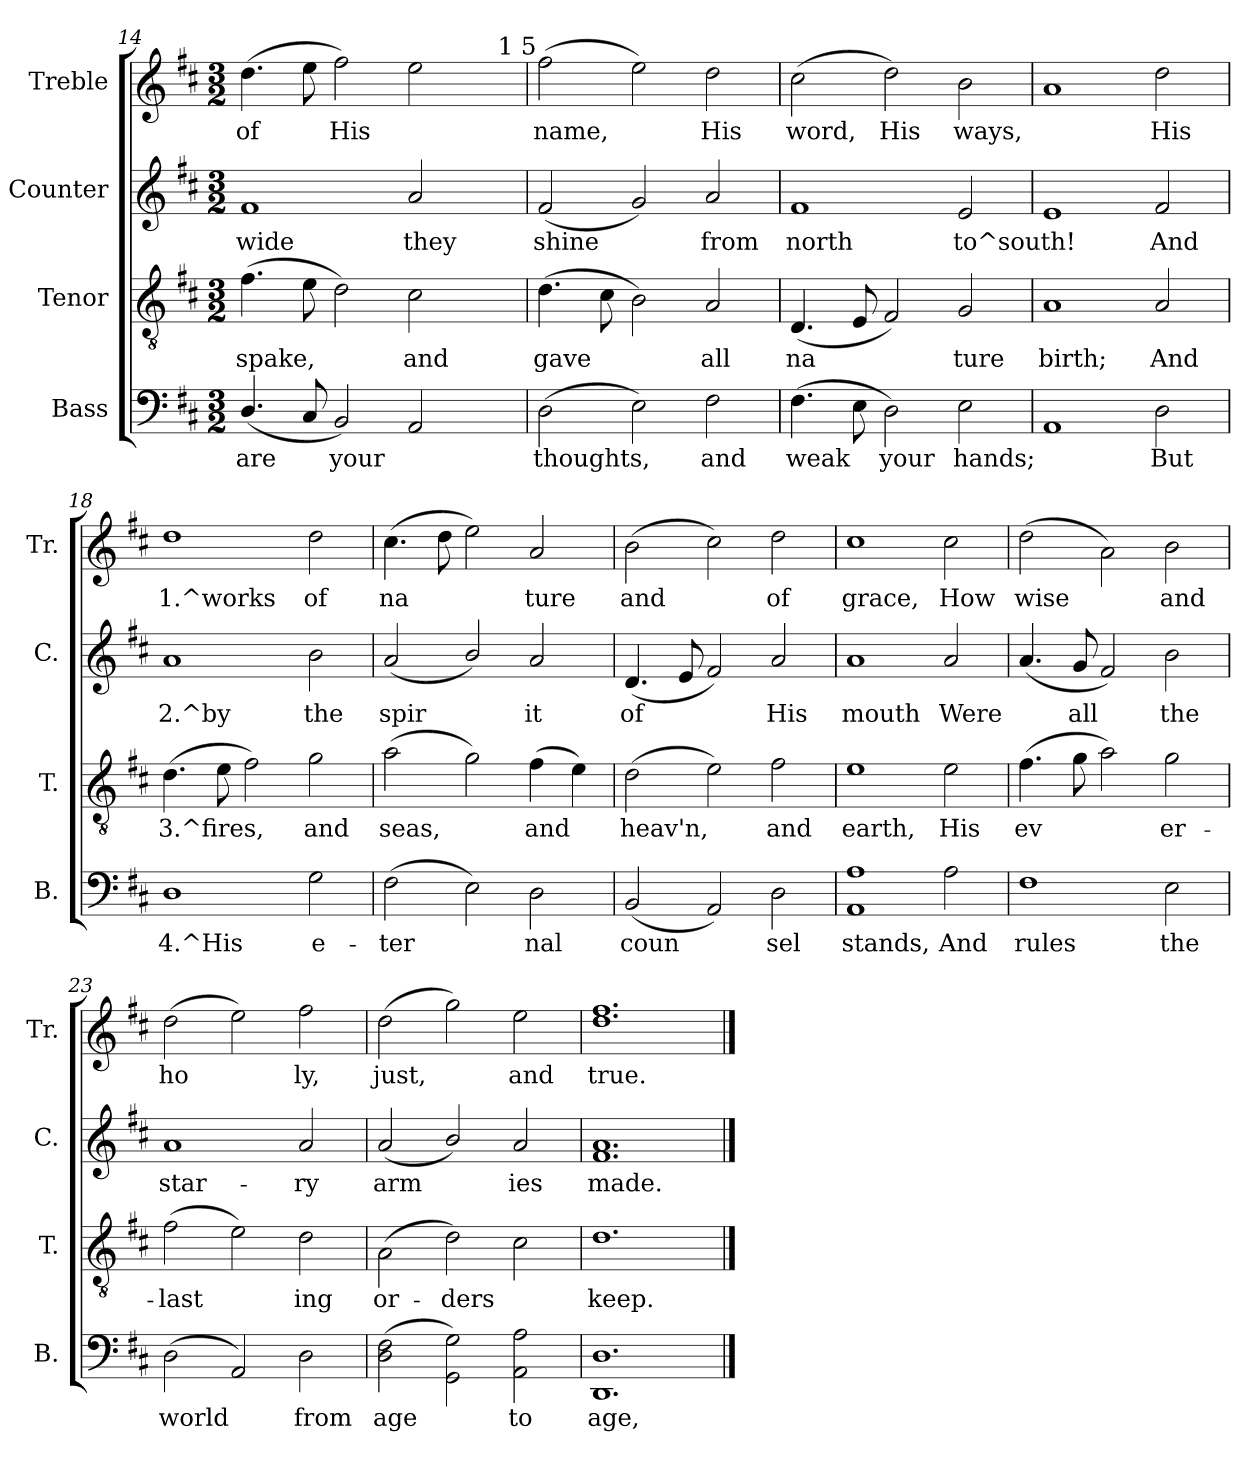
**kern	**text	**kern	**text	**kern	**text	**kern	**text
*part4	*part4	*part3	*part3	*part2	*part2	*part1	*part1
*staff4	*staff4	*staff3	*staff3	*staff2	*staff2	*staff1	*staff1
*I"Bass	*	*I"Tenor	*	*I"Counter	*	*I"Treble	*
*I'B.	*	*I'T.	*	*I'C.	*	*I'Tr.	*
*clefF4	*	*clefGv2	*	*clefG2	*	*clefG2	*
*k[f#c#]	*	*k[f#c#]	*	*k[f#c#]	*	*k[f#c#]	*
*D:	*	*D:	*	*D:	*	*D:	*
*M3/2	*	*M3/2	*	*M3/2	*	*M3/2	*
=14	=14	=14	=14	=14	=14	=14	=14
!	!LO:LY:b:rj	!	!LO:LY:b:rj	!	!LO:LY:b:rj	!	!LO:LY:b:rj
*	*	*	*	*	*	*^	*
(<4.D/	are	(>4.f#\	spake,	1f#	wide	(>4.dd\	1ryy	of
!	!LO:LY:b:rj	!	!LO:LY:b:rj	!	!	!	!	!LO:LY:b:rj
8C#/	.	8e\	.	.	.	8ee\	.	.
!	!LO:LY:b:rj	!	!LO:LY:b:rj	!	!	!	!	!LO:LY:b:rj
2BB/)	your	2d\)	.	.	.	2ff#\)	.	His
!	!LO:LY:b:rj	!	!LO:LY:b:rj	!	!LO:LY:b:rj	!	!	!LO:LY:b:rj
2AA/	.	2c#\	and	2a/	they	2ee\	4ryy	.
.	.	.	.	.	.	.	8ryy	.
.	.	.	.	.	.	.	64ryy	.
!	!	!	!	!	!	!	!LO:TX:a:t=1 5	!
.	.	.	.	.	.	.	16..ryy	.
=15	=15	=15	=15	=15	=15	=15	=15	=15
!	!LO:LY:b:rj	!	!LO:LY:b:rj	!	!LO:LY:b:rj	!	!	!LO:LY:b:rj
*	*	*	*	*	*	*v	*v	*
(>2D\	thoughts,	(>4.d\	gave	(<2f#/	shine	(>2ff#\	name,
!	!	!	!LO:LY:b:rj	!	!	!	!
.	.	8c#\	.	.	.	.	.
!	!LO:LY:b:rj	!	!LO:LY:b:rj	!	!LO:LY:b:rj	!	!LO:LY:b:rj
2E\)	.	2B\)	.	2g/)	.	2ee\)	.
!	!LO:LY:b:rj	!	!LO:LY:b:rj	!	!LO:LY:b:rj	!	!LO:LY:b:rj
2F#\	and	2A/	all	2a/	from	2dd\	His
=16	=16	=16	=16	=16	=16	=16	=16
!	!LO:LY:b:rj	!	!LO:LY:b:rj	!	!LO:LY:b:rj	!	!LO:LY:b:rj
(>4.F#\	weak	(<4.D/	na-	1f#	north	(>2cc#\	word,
!	!LO:LY:b:rj	!	!LO:LY:b:rj	!	!	!	!
8E\	.	8E/	--	.	.	.	.
!	!LO:LY:b:rj	!	!LO:LY:b:rj	!	!	!	!LO:LY:b:rj
2D\)	your	2F#/)	--	.	.	2dd\)	His
!	!LO:LY:b:rj	!	!LO:LY:b:rj	!	!LO:LY:b:rj	!	!LO:LY:b:rj
2E\	hands;	2G/	-ture	2e/	to^south!	2b\	ways,
=17	=17	=17	=17	=17	=17	=17	=17
!	!LO:LY:b:rj	!	!LO:LY:b:rj	!	!LO:LY:b:rj	!	!LO:LY:b:rj
1AA	.	1A	birth;	1e	.	1a	.
!	!LO:LY:b:rj	!	!LO:LY:b:rj	!	!LO:LY:b:rj	!	!LO:LY:b:rj
2D\	But	2A/	And	2f#/	And	2dd\	His
!!LO:PB:g=z
=18	=18	=18	=18	=18	=18	=18	=18
!	!LO:LY:b:rj	!	!LO:LY:b:rj	!	!LO:LY:b:rj	!	!LO:LY:b:rj
1D	4.^His	(>4.d\	3.^fires,	1a	2.^by	1dd	1.^works
!	!	!	!LO:LY:b:rj	!	!	!	!
.	.	8e\	.	.	.	.	.
!	!	!	!LO:LY:b:rj	!	!	!	!
.	.	2f#\)	.	.	.	.	.
!	!LO:LY:b:rj	!	!LO:LY:b:rj	!	!LO:LY:b:rj	!	!LO:LY:b:rj
2G\	e-	2g\	and	2b\	the	2dd\	of
=19	=19	=19	=19	=19	=19	=19	=19
!	!LO:LY:b:rj	!	!LO:LY:b:rj	!	!LO:LY:b:rj	!	!LO:LY:b:rj
(>2F#\	-ter-	(>2a\	seas,	(<2a/	spir-	(>4.cc#\	na-
!	!	!	!	!	!	!	!LO:LY:b:rj
.	.	.	.	.	.	8dd\	--
!	!LO:LY:b:rj	!	!LO:LY:b:rj	!	!LO:LY:b:rj	!	!LO:LY:b:rj
2E\)	--	2g\)	.	2b/)	--	2ee\)	--
!	!LO:LY:b:rj	!	!LO:LY:b:rj	!	!LO:LY:b:rj	!	!LO:LY:b:rj
2D\	-nal	(>4f#\	and	2a/	-it	2a/	-ture
!	!	!	!LO:LY:b:rj	!	!	!	!
.	.	4e\)	.	.	.	.	.
=20	=20	=20	=20	=20	=20	=20	=20
!	!LO:LY:b:rj	!	!LO:LY:b:rj	!	!LO:LY:b:rj	!	!LO:LY:b:rj
(<2BB/	coun-	(>2d\	heav'n,	(<4.d/	of	(>2b\	and
!	!	!	!	!	!LO:LY:b:rj	!	!
.	.	.	.	8e/	.	.	.
!	!LO:LY:b:rj	!	!LO:LY:b:rj	!	!LO:LY:b:rj	!	!LO:LY:b:rj
2AA/)	--	2e\)	.	2f#/)	.	2cc#\)	.
!	!LO:LY:b:rj	!	!LO:LY:b:rj	!	!LO:LY:b:rj	!	!LO:LY:b:rj
2D\	-sel	2f#\	and	2a/	His	2dd\	of
=21	=21	=21	=21	=21	=21	=21	=21
!	!LO:LY:b:rj	!	!LO:LY:b:rj	!	!LO:LY:b:rj	!	!LO:LY:b:rj
1A 1AA	stands,	1e	earth,	1a	mouth	1cc#	grace,
!	!LO:LY:b:rj	!	!LO:LY:b:rj	!	!LO:LY:b:rj	!	!LO:LY:b:rj
2A\	And	2e\	His	2a/	Were	2cc#\	How
=22	=22	=22	=22	=22	=22	=22	=22
!	!LO:LY:b:rj	!	!LO:LY:b:rj	!	!LO:LY:b:rj	!	!LO:LY:b:rj
1F#	rules	(>4.f#\	ev-	(<4.a/	.	(>2dd\	wise
!	!	!	!LO:LY:b:rj	!	!LO:LY:b:rj	!	!
.	.	8g\	--	8g/	all	.	.
!	!	!	!LO:LY:b:rj	!	!LO:LY:b:rj	!	!LO:LY:b:rj
.	.	2a\)	--	2f#/)	.	2a\)	.
!	!LO:LY:b:rj	!	!LO:LY:b:rj	!	!LO:LY:b:rj	!	!LO:LY:b:rj
2E\	the	2g\	-er-	2b\	the	2b\	and
=23	=23	=23	=23	=23	=23	=23	=23
!	!LO:LY:b:rj	!	!LO:LY:b:rj	!	!LO:LY:b:rj	!	!LO:LY:b:rj
(>2D\	world	(>2f#\	-last-	1a	star-	(>2dd\	ho-
!	!LO:LY:b:rj	!	!LO:LY:b:rj	!	!	!	!LO:LY:b:rj
2AA/)	.	2e\)	--	.	.	2ee\)	--
!	!LO:LY:b:rj	!	!LO:LY:b:rj	!	!LO:LY:b:rj	!	!LO:LY:b:rj
2D\	from	2d\	-ing	2a/	-ry	2ff#\	-ly,
=24	=24	=24	=24	=24	=24	=24	=24
!	!LO:LY:b:rj	!	!LO:LY:b:rj	!	!LO:LY:b:rj	!	!LO:LY:b:rj
(>2F#\ 2D\	age	(>2A\	or-	(<2a/	arm-	(>2dd\	just,
!	!LO:LY:b:rj	!	!LO:LY:b:rj	!	!LO:LY:b:rj	!	!LO:LY:b:rj
2G\ 2GG\)	.	2d\)	-ders	2b/)	--	2gg\)	.
!	!LO:LY:b:rj	!	!LO:LY:b:rj	!	!LO:LY:b:rj	!	!LO:LY:b:rj
2A\ 2AA\	to	2c#\	.	2a/	-ies	2ee\	and
=25	=25	=25	=25	=25	=25	=25	=25
!	!LO:LY:b:rj	!	!LO:LY:b:rj	!	!LO:LY:b:rj	!	!LO:LY:b:rj
1.D 1.DD	age,	1.d	keep.	1.a 1.f#	made.	1.ff# 1.dd	true.
==	==	==	==	==	==	==	==
*-	*-	*-	*-	*-	*-	*-	*-
